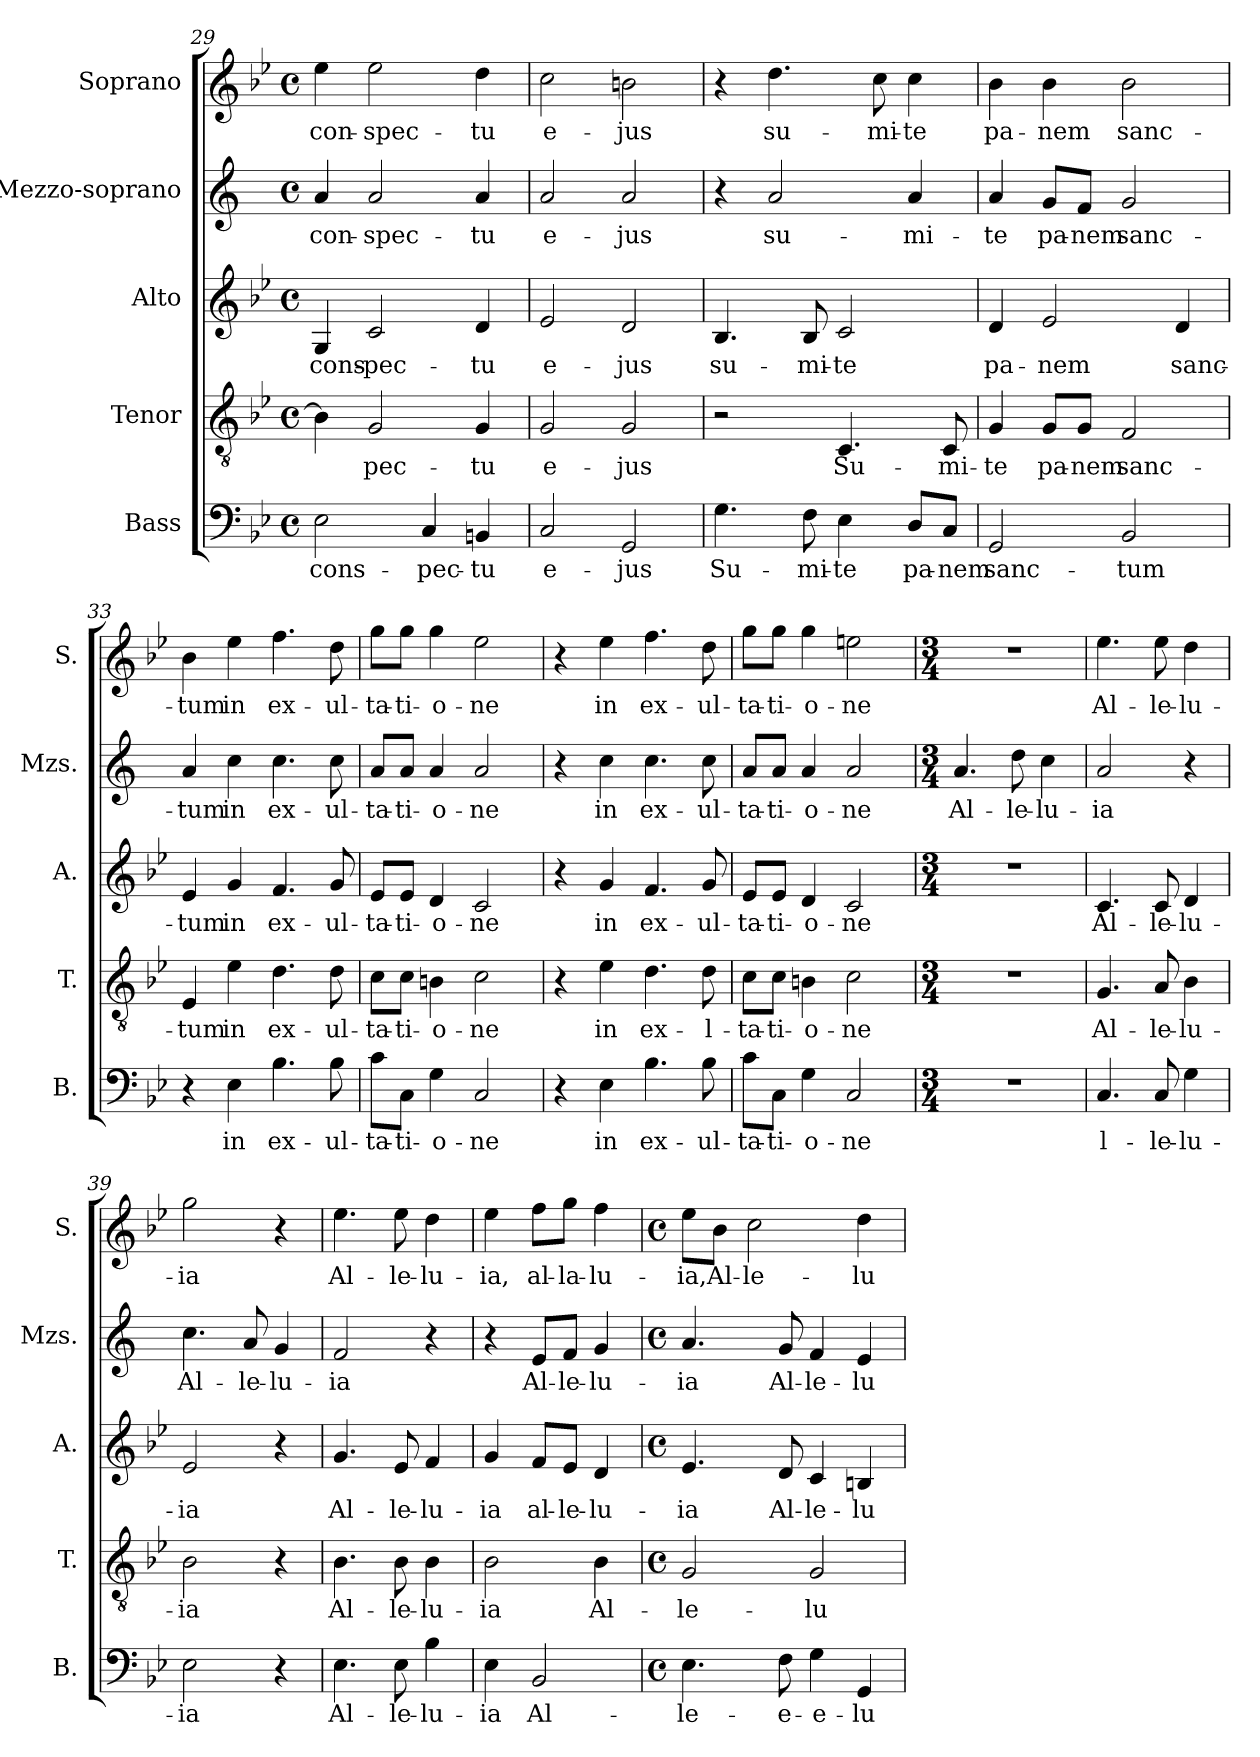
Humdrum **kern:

**kern	**text	**kern	**text	**kern	**text	**kern	**text	**kern	**text
*part5	*part5	*part4	*part4	*part3	*part3	*part2	*part2	*part1	*part1
*staff5	*staff5	*staff4	*staff4	*staff3	*staff3	*staff2	*staff2	*staff1	*staff1
*I"Bass	*	*I"Tenor	*	*I"Alto	*	*I"Mezzo-soprano	*	*I"Soprano	*
*I'B.	*	*I'T.	*	*I'A.	*	*I'Mzs.	*	*I'S.	*
*clefF4	*	*clefGv2	*	*clefG2	*	*clefG2	*	*clefG2	*
*	*	*	*	*	*	*ITrd1c2	*	*	*
*k[b-e-]	*	*k[b-e-]	*	*k[b-e-]	*	*k[b-e-]	*	*k[b-e-]	*
*M4/4	*	*M4/4	*	*M4/4	*	*M4/4	*	*M4/4	*
*met(c)	*	*met(c)	*	*met(c)	*	*met(c)	*	*met(c)	*
=29	=29	=29	=29	=29	=29	=29	=29	=29	=29
!	!LO:LY:b	!	!	!	!LO:LY:b	!	!LO:LY:b	!	!LO:LY:b
2E-\	cons-	4B-\]	.	4G/	cons-	4g/	con-	4ee-\	con-
!	!	!	!LO:LY:b	!	!LO:LY:b	!	!LO:LY:b	!	!LO:LY:b
.	.	2G/	-pec-	2c/	-pec-	2g/	-spec-	2ee-\	-spec-
!	!LO:LY:b	!	!	!	!	!	!	!	!
4C/	-pec-	.	.	.	.	.	.	.	.
!	!LO:LY:b	!	!LO:LY:b	!	!LO:LY:b	!	!LO:LY:b	!	!LO:LY:b
4BBn/	-tu	4G/	-tu	4d/	-tu	4g/	-tu	4dd\	-tu
=30	=30	=30	=30	=30	=30	=30	=30	=30	=30
!	!LO:LY:b	!	!LO:LY:b	!	!LO:LY:b	!	!LO:LY:b	!	!LO:LY:b
2C/	e-	2G/	e-	2e-/	e-	2g/	e-	2cc\	e-
!	!LO:LY:b	!	!LO:LY:b	!	!LO:LY:b	!	!LO:LY:b	!	!LO:LY:b
2GG/	-jus	2G/	-jus	2d/	-jus	2g/	-jus	2bn\	-jus
=31	=31	=31	=31	=31	=31	=31	=31	=31	=31
!	!LO:LY:b	!	!	!	!LO:LY:b	!	!	!	!
4.G\	Su-	2r	.	4.B-/	su-	4r	.	4r	.
!	!	!	!	!	!	!	!LO:LY:b	!	!LO:LY:b
.	.	.	.	.	.	2g/	su-	4.dd\	su-
!	!LO:LY:b	!	!	!	!LO:LY:b	!	!	!	!
8F\	-mi-	.	.	8B-/	-mi-	.	.	.	.
!	!LO:LY:b	!	!LO:LY:b	!	!LO:LY:b	!	!	!	!
4E-\	-te	4.C/	Su-	2c/	-te	.	.	.	.
!	!	!	!	!	!	!	!	!	!LO:LY:b
.	.	.	.	.	.	.	.	8cc\	-mi-
!	!LO:LY:b	!	!	!	!	!	!LO:LY:b	!	!LO:LY:b
8D/L	pa-	.	.	.	.	4g/	-mi-	4cc\	-te
!	!LO:LY:b	!	!LO:LY:b	!	!	!	!	!	!
8C/J	-nem	8C/	-mi-	.	.	.	.	.	.
!!LO:LB:g=z
=32	=32	=32	=32	=32	=32	=32	=32	=32	=32
!	!LO:LY:b	!	!LO:LY:b	!	!LO:LY:b	!	!LO:LY:b	!	!LO:LY:b
2GG/	sanc-	4G/	-te	4d/	pa-	4g/	-te	4b-\	pa-
!	!	!	!LO:LY:b	!	!LO:LY:b	!	!LO:LY:b	!	!LO:LY:b
.	.	8G/L	pa-	2e-/	-nem	8f/L	pa-	4b-\	-nem
!	!	!	!LO:LY:b	!	!	!	!LO:LY:b	!	!
.	.	8G/J	-nem	.	.	8e-/J	-nem	.	.
!	!LO:LY:b	!	!LO:LY:b	!	!	!	!LO:LY:b	!	!LO:LY:b
2BB-/	-tum	2F/	sanc-	.	.	2f/	sanc-	2b-\	sanc-
!	!	!	!	!	!LO:LY:b	!	!	!	!
.	.	.	.	4d/	sanc-	.	.	.	.
=33	=33	=33	=33	=33	=33	=33	=33	=33	=33
!	!	!	!LO:LY:b	!	!LO:LY:b	!	!LO:LY:b	!	!LO:LY:b
4r	.	4E-/	-tum	4e-/	-tum	4g/	-tum	4b-\	-tum
!	!LO:LY:b	!	!LO:LY:b	!	!LO:LY:b	!	!LO:LY:b	!	!LO:LY:b
4E-\	in	4e-\	in	4g/	in	4b-\	in	4ee-\	in
!	!LO:LY:b	!	!LO:LY:b	!	!LO:LY:b	!	!LO:LY:b	!	!LO:LY:b
4.B-\	ex-	4.d\	ex-	4.f/	ex-	4.b-\	ex-	4.ff\	ex-
!	!LO:LY:b	!	!LO:LY:b	!	!LO:LY:b	!	!LO:LY:b	!	!LO:LY:b
8B-\	-ul-	8d\	-ul-	8g/	-ul-	8b-\	-ul-	8dd\	-ul-
=34	=34	=34	=34	=34	=34	=34	=34	=34	=34
!	!LO:LY:b	!	!LO:LY:b	!	!LO:LY:b	!	!LO:LY:b	!	!LO:LY:b
8c\L	-ta-	8c\L	-ta-	8e-/L	-ta-	8g/L	-ta-	8gg\L	-ta-
!	!LO:LY:b	!	!LO:LY:b	!	!LO:LY:b	!	!LO:LY:b	!	!LO:LY:b
8C\J	-ti-	8c\J	-ti-	8e-/J	-ti-	8g/J	-ti-	8gg\J	-ti-
!	!LO:LY:b	!	!LO:LY:b	!	!LO:LY:b	!	!LO:LY:b	!	!LO:LY:b
4G\	-o-	4Bn\	-o-	4d/	-o-	4g/	-o-	4gg\	-o-
!	!LO:LY:b	!	!LO:LY:b	!	!LO:LY:b	!	!LO:LY:b	!	!LO:LY:b
2C/	-ne	2c\	-ne	2c/	-ne	2g/	-ne	2ee-\	-ne
=35	=35	=35	=35	=35	=35	=35	=35	=35	=35
4r	.	4r	.	4r	.	4r	.	4r	.
!	!LO:LY:b	!	!LO:LY:b	!	!LO:LY:b	!	!LO:LY:b	!	!LO:LY:b
4E-\	in	4e-\	in	4g/	in	4b-\	in	4ee-\	in
!	!LO:LY:b	!	!LO:LY:b	!	!LO:LY:b	!	!LO:LY:b	!	!LO:LY:b
4.B-\	ex-	4.d\	ex-	4.f/	ex-	4.b-\	ex-	4.ff\	ex-
!	!LO:LY:b	!	!LO:LY:b	!	!LO:LY:b	!	!LO:LY:b	!	!LO:LY:b
8B-\	-ul-	8d\	-l-	8g/	-ul-	8b-\	-ul-	8dd\	-ul-
=36	=36	=36	=36	=36	=36	=36	=36	=36	=36
!	!LO:LY:b	!	!LO:LY:b	!	!LO:LY:b	!	!LO:LY:b	!	!LO:LY:b
8c\L	-ta-	8c\L	-ta-	8e-/L	-ta-	8g/L	-ta-	8gg\L	-ta-
!	!LO:LY:b	!	!LO:LY:b	!	!LO:LY:b	!	!LO:LY:b	!	!LO:LY:b
8C\J	-ti-	8c\J	-ti-	8e-/J	-ti-	8g/J	-ti-	8gg\J	-ti-
!	!LO:LY:b	!	!LO:LY:b	!	!LO:LY:b	!	!LO:LY:b	!	!LO:LY:b
4G\	-o-	4Bn\	-o-	4d/	-o-	4g/	-o-	4gg\	-o-
!	!LO:LY:b	!	!LO:LY:b	!	!LO:LY:b	!	!LO:LY:b	!	!LO:LY:b
2C/	-ne	2c\	-ne	2c/	-ne	2g/	-ne	2een\	-ne
=37	=37	=37	=37	=37	=37	=37	=37	=37	=37
*M3/4	*	*M3/4	*	*M3/4	*	*M3/4	*	*M3/4	*
!	!	!	!	!	!	!	!LO:LY:b	!	!
2.r	.	2.r	.	2.r	.	4.g/	Al-	2.r	.
!	!	!	!	!	!	!	!LO:LY:b	!	!
.	.	.	.	.	.	8cc\	-le-	.	.
!	!	!	!	!	!	!	!LO:LY:b	!	!
.	.	.	.	.	.	4b-\	-lu-	.	.
!!LO:LB:g=z
=38	=38	=38	=38	=38	=38	=38	=38	=38	=38
!	!LO:LY:b	!	!LO:LY:b	!	!LO:LY:b	!	!LO:LY:b	!	!LO:LY:b
4.C/	l-	4.G/	Al-	4.c/	Al-	2g/	-ia	4.ee-\	Al-
!	!LO:LY:b	!	!LO:LY:b	!	!LO:LY:b	!	!	!	!LO:LY:b
8C/	-le-	8A/	-le-	8c/	-le-	.	.	8ee-\	-le-
!	!LO:LY:b	!	!LO:LY:b	!	!LO:LY:b	!	!	!	!LO:LY:b
4G\	-lu-	4B-\	-lu-	4d/	-lu-	4r	.	4dd\	-lu-
=39	=39	=39	=39	=39	=39	=39	=39	=39	=39
!	!LO:LY:b	!	!LO:LY:b	!	!LO:LY:b	!	!LO:LY:b	!	!LO:LY:b
2E-\	-ia	2B-\	-ia	2e-/	-ia	4.b-\	Al-	2gg\	-ia
!	!	!	!	!	!	!	!LO:LY:b	!	!
.	.	.	.	.	.	8g/	-le-	.	.
!	!	!	!	!	!	!	!LO:LY:b	!	!
4r	.	4r	.	4r	.	4f/	-lu-	4r	.
=40	=40	=40	=40	=40	=40	=40	=40	=40	=40
!	!LO:LY:b	!	!LO:LY:b	!	!LO:LY:b	!	!LO:LY:b	!	!LO:LY:b
4.E-\	Al-	4.B-\	Al-	4.g/	Al-	2e-/	-ia	4.ee-\	Al-
!	!LO:LY:b	!	!LO:LY:b	!	!LO:LY:b	!	!	!	!LO:LY:b
8E-\	-le-	8B-\	-le-	8e-/	-le-	.	.	8ee-\	-le-
!	!LO:LY:b	!	!LO:LY:b	!	!LO:LY:b	!	!	!	!LO:LY:b
4B-\	-lu-	4B-\	-lu-	4f/	-lu-	4r	.	4dd\	-lu-
=41	=41	=41	=41	=41	=41	=41	=41	=41	=41
!	!LO:LY:b	!	!LO:LY:b	!	!LO:LY:b	!	!	!	!LO:LY:b
4E-\	-ia	2B-\	-ia	4g/	-ia	4r	.	4ee-\	-ia,
!	!LO:LY:b	!	!	!	!LO:LY:b	!	!LO:LY:b	!	!LO:LY:b
2BB-/	Al-	.	.	8f/L	al-	8d/L	Al-	8ff\L	al-
!	!	!	!	!	!LO:LY:b	!	!LO:LY:b	!	!LO:LY:b
.	.	.	.	8e-/J	-le-	8e-/J	-le-	8gg\J	-la-
!	!	!	!LO:LY:b	!	!LO:LY:b	!	!LO:LY:b	!	!LO:LY:b
.	.	4B-\	Al-	4d/	-lu-	4f/	-lu-	4ff\	-lu-
=42	=42	=42	=42	=42	=42	=42	=42	=42	=42
*M4/4	*	*M4/4	*	*M4/4	*	*M4/4	*	*M4/4	*
*met(c)	*	*met(c)	*	*met(c)	*	*met(c)	*	*met(c)	*
!	!LO:LY:b	!	!LO:LY:b	!	!LO:LY:b	!	!LO:LY:b	!	!LO:LY:b
4.E-\	-le-	2G/	-le-	4.e-/	-ia	4.g/	-ia	8ee-\L	-ia,
!	!	!	!	!	!	!	!	!	!LO:LY:b
.	.	.	.	.	.	.	.	8b-\J	Al-
!	!	!	!	!	!	!	!	!	!LO:LY:b
.	.	.	.	.	.	.	.	2cc\	-le-
!	!LO:LY:b	!	!	!	!LO:LY:b	!	!LO:LY:b	!	!
8F\	-e-	.	.	8d/	Al-	8f/	Al-	.	.
!	!LO:LY:b	!	!LO:LY:b	!	!LO:LY:b	!	!LO:LY:b	!	!
4G\	-e-	2G/	-lu-	4c/	-le-	4e-/	-le-	.	.
!	!LO:LY:b	!	!	!	!LO:LY:b	!	!LO:LY:b	!	!LO:LY:b
4GG/	-lu-	.	.	4Bn/	-lu-	4d/	-lu-	4dd\	-lu-
=	=	=	=	=	=	=	=	=	=
*-	*-	*-	*-	*-	*-	*-	*-	*-	*-
